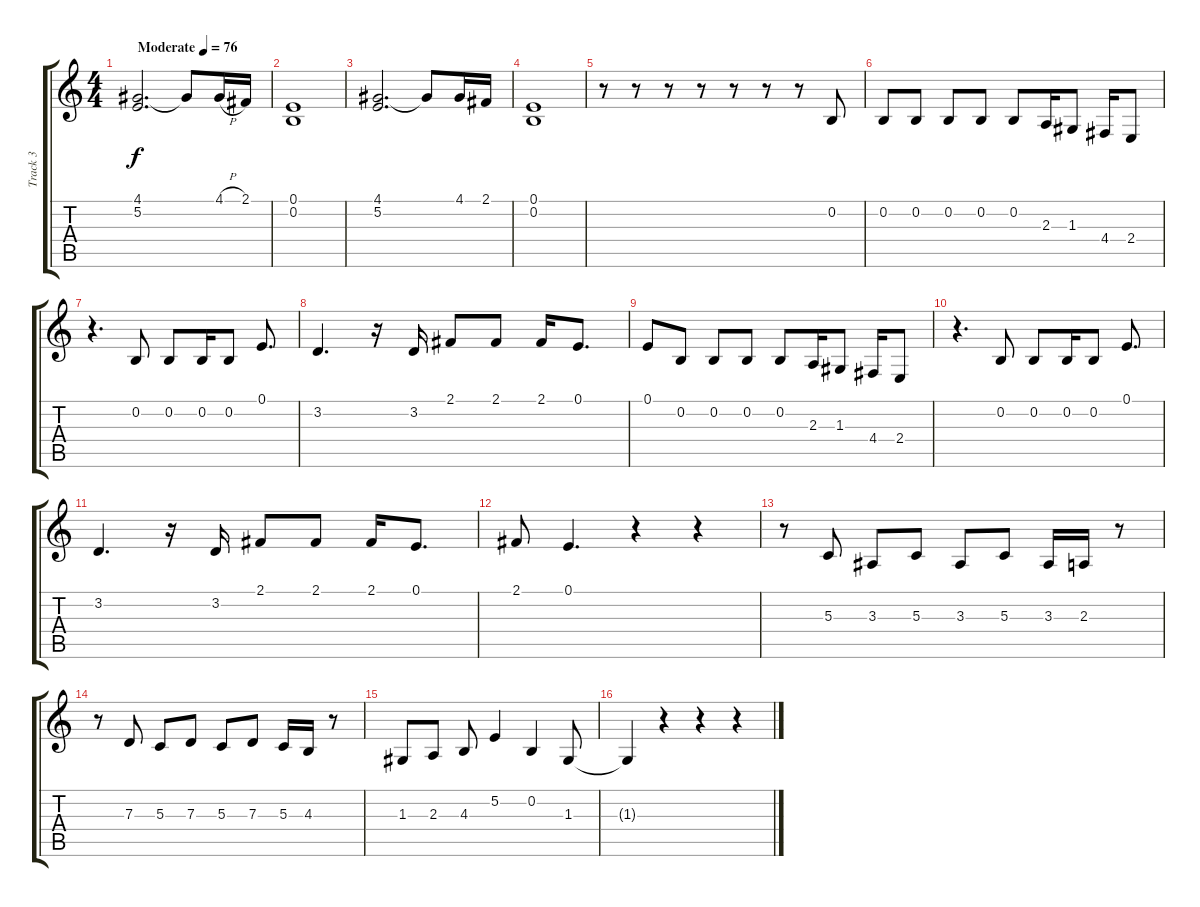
\track ("Track 3" "Track 3") {instrument altosax}
\staff {score tabs}
\tuning (E4 B3 G3 D3 A2 E2) {hide}
\ts (4 4)
\tempo (76 "Moderate")
\clef g2
\ks c
(4.1 5.2).2{d dy f instrument altosax} 4.1{t}.8 4.1{h}.16 2.1.16 |
(0.1 0.2).1 |
(4.1 5.2).2{d} 4.1{t}.8 4.1.16 2.1.16 |
(0.1 0.2).1 |
r.8 r.8 r.8 r.8 r.8 r.8 r.8 0.2.8 |
0.2.8 0.2.8 0.2.8 0.2.8 0.2.8 2.3.16 1.3.8 4.4.16 2.4.8 |
r.4{d} 0.2.8 0.2.8 0.2.16 0.2.8 0.1.8{d} |
3.2.4{d} r.16 3.2.16 2.1.8 2.1.8 2.1.16 0.1.8{d} |
0.1.8 0.2.8 0.2.8 0.2.8 0.2.8 2.3.16 1.3.8 4.4.16 2.4.8 |
r.4{d} 0.2.8 0.2.8 0.2.16 0.2.8 0.1.8{d} |
3.2.4{d} r.16 3.2.16 2.1.8 2.1.8 2.1.16 0.1.8{d} |
2.1.8 0.1.4{d} r.4 r.4 |
r.8 5.3.8 3.3.8 5.3.8 3.3.8 5.3.8 3.3.16 2.3.16 r.8 |
r.8 7.3.8 5.3.8 7.3.8 5.3.8 7.3.8 5.3.16 4.3.16 r.8 |
1.3.8 2.3.8 4.3.8 5.2.4 0.2.4 1.3.8 |
1.3{t}.4 r.4 r.4 r.4
